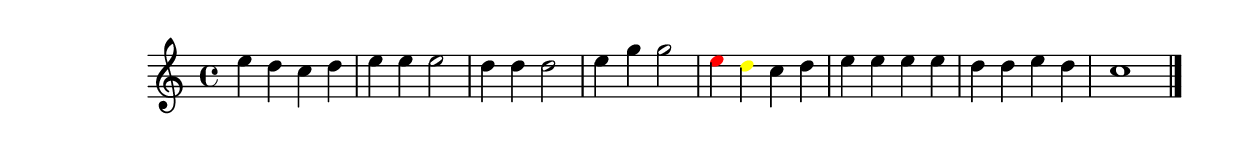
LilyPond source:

\version "2.18.2"
\language "english"

\header {
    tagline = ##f
}

\layout {}

\paper {}

\score {
    \new Score
    <<
        \new Staff
        {
            {   % measure
                \time 4/4
                \tweak color #black
                e''4
                \tweak color #black
                d''4
                \tweak color #black
                c''4
                \tweak color #black
                d''4
            }   % measure
            {   % measure
                \tweak color #black
                e''4
                \tweak color #black
                e''4
                \tweak color #black
                e''2
            }   % measure
            {   % measure
                \tweak color #black
                d''4
                \tweak color #black
                d''4
                \tweak color #black
                d''2
            }   % measure
            {   % measure
                \tweak color #black
                e''4
                \tweak color #black
                g''4
                \tweak color #black
                g''2
            }   % measure
            {   % measure
                \tweak color #red
                e''4
                \tweak color #yellow
                d''4
                c''4
                d''4
            }   % measure
            {   % measure
                e''4
                e''4
                e''4
                e''4
            }   % measure
            {   % measure
                d''4
                d''4
                e''4
                d''4
            }   % measure
            {   % measure
                c''1
                \bar "|." %! SCORE1
            }   % measure
        }
    >>
}